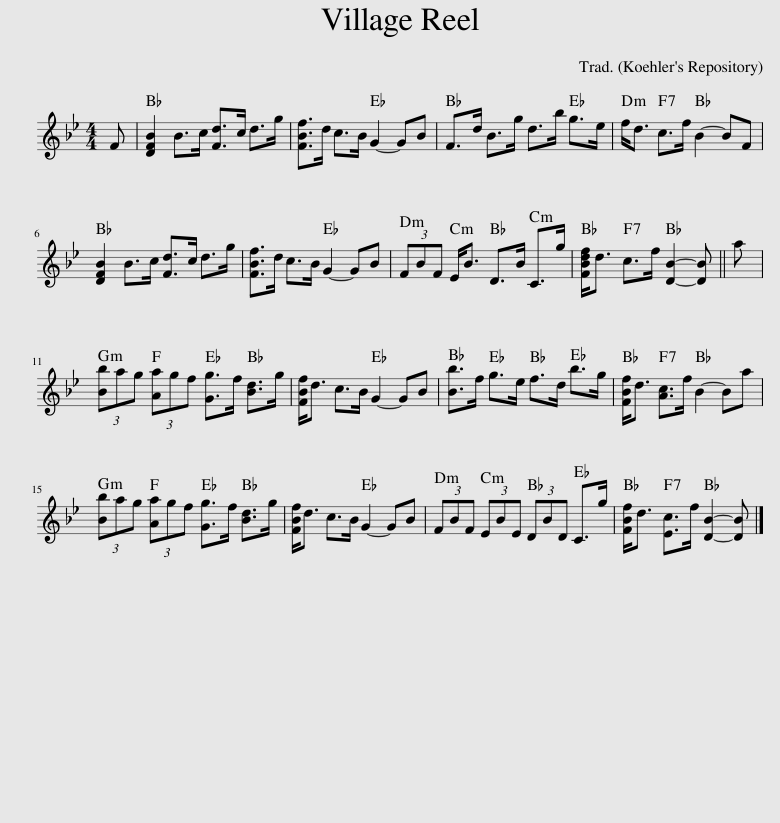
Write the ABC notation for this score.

X:1
L:1/8
M:4/4
I:linebreak $
K:Bb
V:1 treble
V:1
 F | [DFB]2 B>c [Fd]>c d>g | [FBf]>d c>B G2- GB | F>d B>g d>b g>e | f<d c>f B2- BF |$ %5
 [DFB]2 B>c [Fd]>c d>g | [FBf]>d c>B G2- GB | (3FBF E<B D>B C>g | [FBdf]<d c>f [DB]2- [DB] || a |$ %10
 (3[Bb]ag (3[Aa]gf [Gg]>f [Bd]>g | [FBf]<d c>B G2- GB | [Bb]>f g>e f>d b>g | [FBf]<d [Ac]>f B2- Ba |$ (3[Bb]ag (3[Aa]gf [Gg]>f [Bd]>g | %15
 [FBf]<d c>B G2- GB | (3FBF (3EBE (3DBD C>g | [FBf]<d [Ec]>f [DB]2- [DB] |] %18
